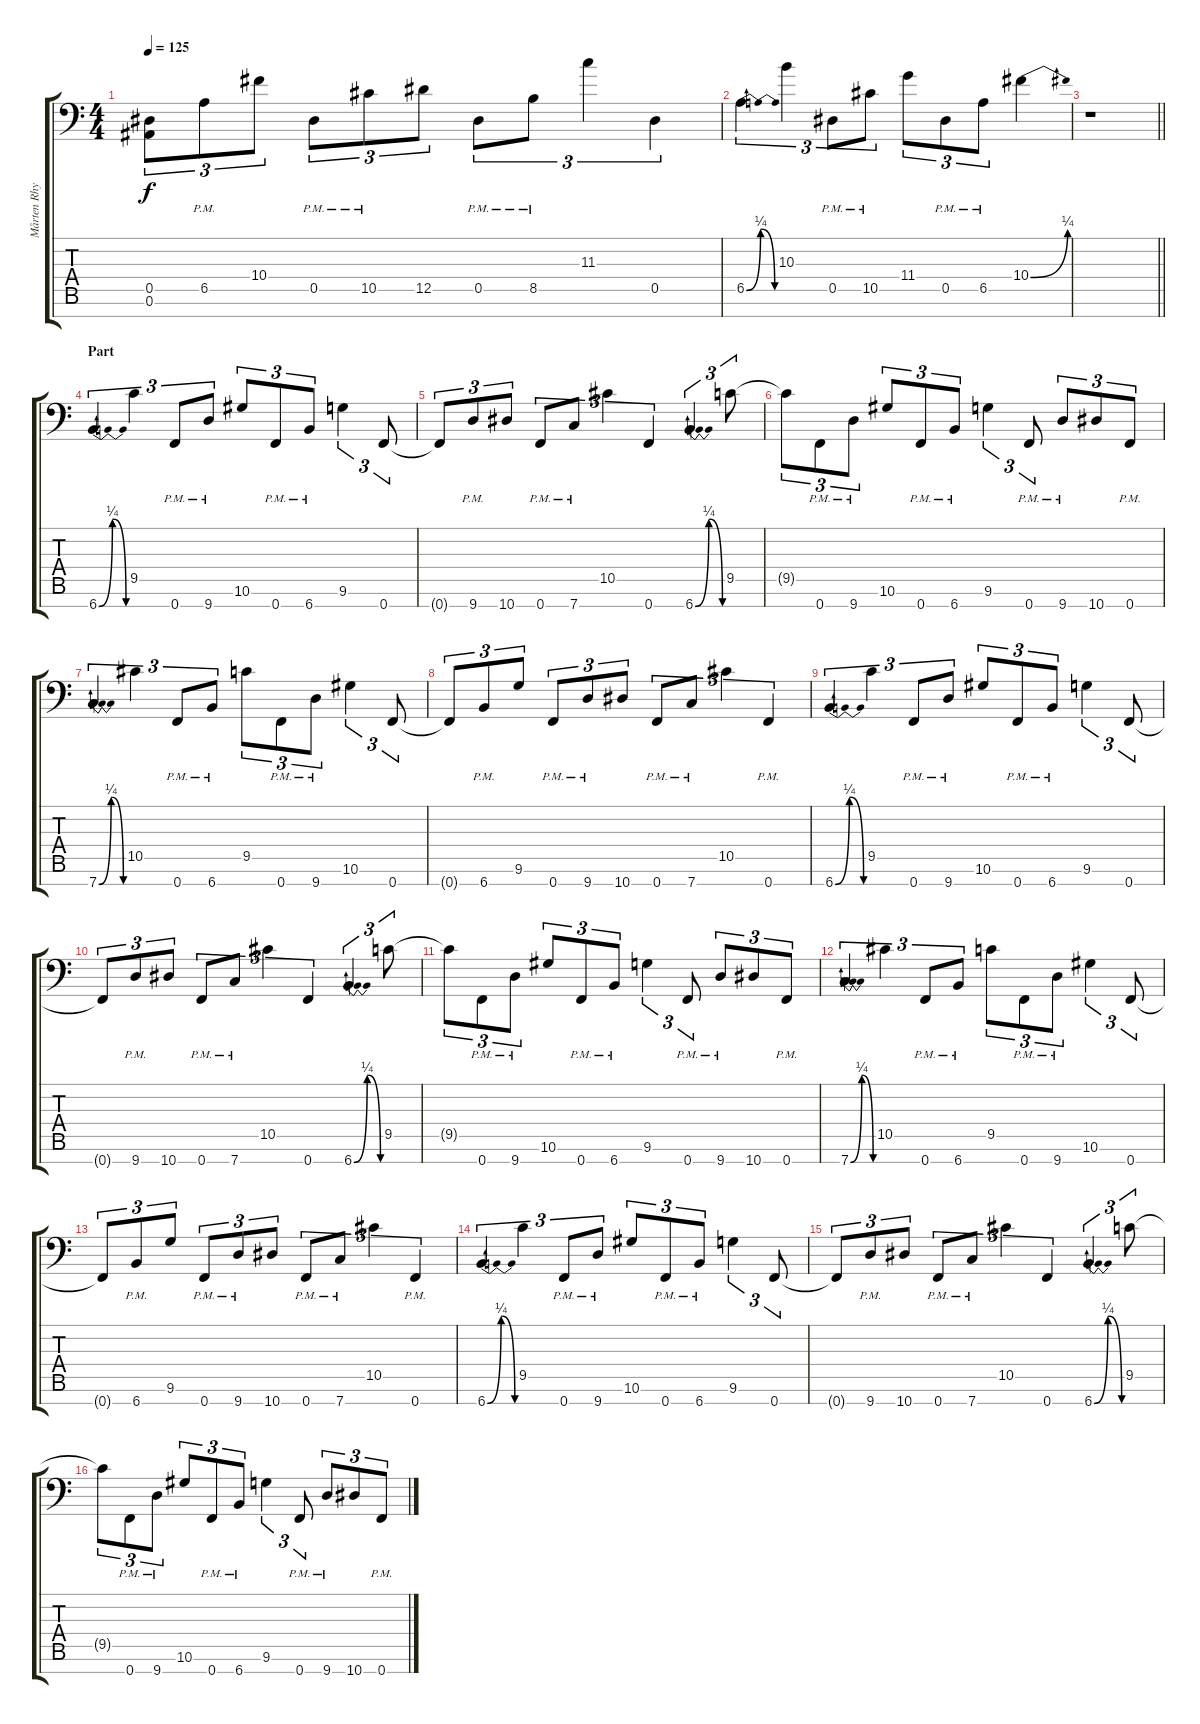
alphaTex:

\track ("Mårten Rhythm" "Mårten Rhy") {instrument distortionguitar}
\staff {score tabs}
\tuning (Bb3 Gb3 Db3 Ab2 Eb2 Bb1 F1) {hide}
\ts (4 4)
\tempo 125
\clef f4
\ks c
(0.5{t} 0.6{t}).8{tu (3 2) dy f} 6.5{pm}.8{tu (3 2)} 10.4.8{tu (3 2)} 0.5{pm}.8{tu (3 2)} 10.5{pm}.8{tu (3 2)} 12.5.8{tu (3 2)} 0.5{pm}.8{tu (3 2)} 8.5{pm}.8{tu (3 2)} 11.3.4{tu (3 2)} 0.5.4{tu (3 2)} |
6.5{be (bendrelease 0 0 30 1 30 1 60 0)}.4{tu (3 2)} 10.3.4{tu (3 2)} 0.5{pm}.8{tu (3 2)} 10.5{pm}.8{tu (3 2)} 11.4.8{tu (3 2)} 0.5{pm}.8{tu (3 2)} 6.5{pm}.8{tu (3 2)} 10.4{be (bend 0 0 60 1)}.4 |
\barLineRight lightlight
r.1 |
\section ("" "Part")
6.7{be (bendrelease 0 0 30 1 30 1 60 0)}.4{tu (3 2) volume 13 instrument distortionguitar} 9.5.4{tu (3 2)} 0.7{pm}.8{tu (3 2)} 9.7{pm}.8{tu (3 2)} 10.6.8{tu (3 2)} 0.7{pm}.8{tu (3 2)} 6.7{pm}.8{tu (3 2)} 9.6.4{tu (3 2)} 0.7.8{tu (3 2)} |
0.7{t}.8{tu (3 2)} 9.7{pm}.8{tu (3 2)} 10.7.8{tu (3 2)} 0.7{pm}.8{tu (3 2)} 7.7{pm}.8{tu (3 2)} 10.5.4{tu (3 2)} 0.7.4{tu (3 2)} 6.7{be (bendrelease 0 0 30 1 30 1 60 0)}.4{tu (3 2)} 9.5.8{tu (3 2)} |
9.5{t}.8{tu (3 2)} 0.7{pm}.8{tu (3 2)} 9.7{pm}.8{tu (3 2)} 10.6.8{tu (3 2)} 0.7{pm}.8{tu (3 2)} 6.7{pm}.8{tu (3 2)} 9.6.4{tu (3 2)} 0.7{pm}.8{tu (3 2)} 9.7{pm}.8{tu (3 2)} 10.7.8{tu (3 2)} 0.7{pm}.8{tu (3 2)} |
7.7{be (bendrelease 0 0 30 1 30 1 60 0)}.4{tu (3 2)} 10.5.4{tu (3 2)} 0.7{pm}.8{tu (3 2)} 6.7{pm}.8{tu (3 2)} 9.5.8{tu (3 2)} 0.7{pm}.8{tu (3 2)} 9.7{pm}.8{tu (3 2)} 10.6.4{tu (3 2)} 0.7.8{tu (3 2)} |
0.7{t}.8{tu (3 2)} 6.7{pm}.8{tu (3 2)} 9.6.8{tu (3 2)} 0.7{pm}.8{tu (3 2)} 9.7{pm}.8{tu (3 2)} 10.7.8{tu (3 2)} 0.7{pm}.8{tu (3 2)} 7.7{pm}.8{tu (3 2)} 10.5.4{tu (3 2)} 0.7{pm}.4{tu (3 2)} |
6.7{be (bendrelease 0 0 30 1 30 1 60 0)}.4{tu (3 2)} 9.5.4{tu (3 2)} 0.7{pm}.8{tu (3 2)} 9.7{pm}.8{tu (3 2)} 10.6.8{tu (3 2)} 0.7{pm}.8{tu (3 2)} 6.7{pm}.8{tu (3 2)} 9.6.4{tu (3 2)} 0.7.8{tu (3 2)} |
0.7{t}.8{tu (3 2)} 9.7{pm}.8{tu (3 2)} 10.7.8{tu (3 2)} 0.7{pm}.8{tu (3 2)} 7.7{pm}.8{tu (3 2)} 10.5.4{tu (3 2)} 0.7.4{tu (3 2)} 6.7{be (bendrelease 0 0 30 1 30 1 60 0)}.4{tu (3 2)} 9.5.8{tu (3 2)} |
9.5{t}.8{tu (3 2)} 0.7{pm}.8{tu (3 2)} 9.7{pm}.8{tu (3 2)} 10.6.8{tu (3 2)} 0.7{pm}.8{tu (3 2)} 6.7{pm}.8{tu (3 2)} 9.6.4{tu (3 2)} 0.7{pm}.8{tu (3 2)} 9.7{pm}.8{tu (3 2)} 10.7.8{tu (3 2)} 0.7{pm}.8{tu (3 2)} |
7.7{be (bendrelease 0 0 30 1 30 1 60 0)}.4{tu (3 2)} 10.5.4{tu (3 2)} 0.7{pm}.8{tu (3 2)} 6.7{pm}.8{tu (3 2)} 9.5.8{tu (3 2)} 0.7{pm}.8{tu (3 2)} 9.7{pm}.8{tu (3 2)} 10.6.4{tu (3 2)} 0.7.8{tu (3 2)} |
0.7{t}.8{tu (3 2)} 6.7{pm}.8{tu (3 2)} 9.6.8{tu (3 2)} 0.7{pm}.8{tu (3 2)} 9.7{pm}.8{tu (3 2)} 10.7.8{tu (3 2)} 0.7{pm}.8{tu (3 2)} 7.7{pm}.8{tu (3 2)} 10.5.4{tu (3 2)} 0.7{pm}.4{tu (3 2)} |
6.7{be (bendrelease 0 0 30 1 30 1 60 0)}.4{tu (3 2)} 9.5.4{tu (3 2)} 0.7{pm}.8{tu (3 2)} 9.7{pm}.8{tu (3 2)} 10.6.8{tu (3 2)} 0.7{pm}.8{tu (3 2)} 6.7{pm}.8{tu (3 2)} 9.6.4{tu (3 2)} 0.7.8{tu (3 2)} |
0.7{t}.8{tu (3 2)} 9.7{pm}.8{tu (3 2)} 10.7.8{tu (3 2)} 0.7{pm}.8{tu (3 2)} 7.7{pm}.8{tu (3 2)} 10.5.4{tu (3 2)} 0.7.4{tu (3 2)} 6.7{be (bendrelease 0 0 30 1 30 1 60 0)}.4{tu (3 2)} 9.5.8{tu (3 2)} |
9.5{t}.8{tu (3 2)} 0.7{pm}.8{tu (3 2)} 9.7{pm}.8{tu (3 2)} 10.6.8{tu (3 2)} 0.7{pm}.8{tu (3 2)} 6.7{pm}.8{tu (3 2)} 9.6.4{tu (3 2)} 0.7{pm}.8{tu (3 2)} 9.7{pm}.8{tu (3 2)} 10.7.8{tu (3 2)} 0.7{pm}.8{tu (3 2)}
